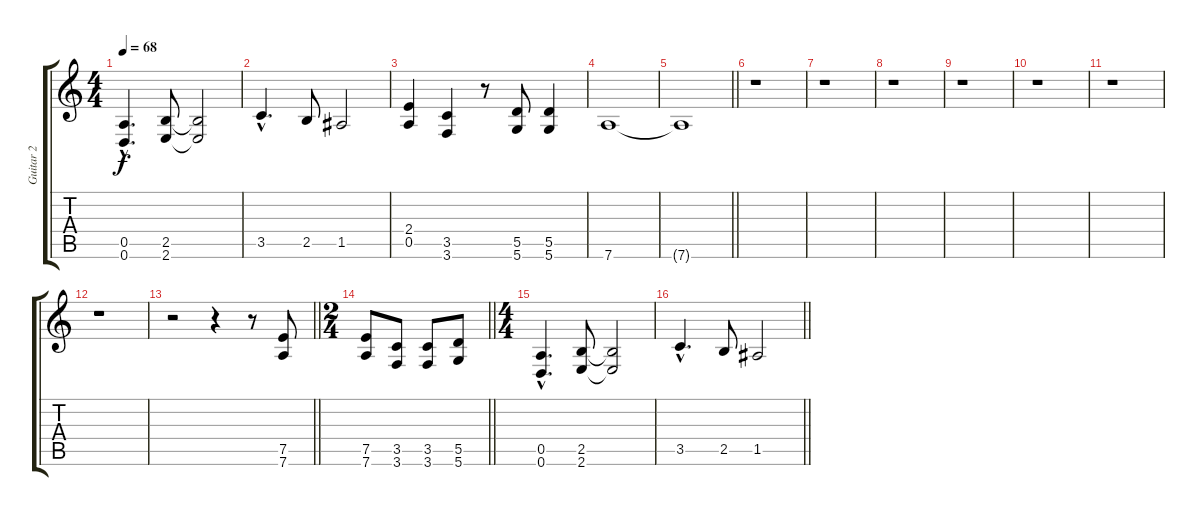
\track ("Guitar 2" "Guitar 2") {instrument distortionguitar}
\staff {score tabs}
\tuning (E4 B3 G3 D3 A2 D2) {hide}
\ts (4 4)
\tempo 68
\clef g2
\ks c
(0.5{hac} 0.6{hac}).4{d dy f} (2.5 2.6).8 (2.5{t} 2.6{t}).2 |
3.5{hac}.4{d} 2.5.8 1.5.2 |
(2.4 0.5).4 (3.5 3.6).4 r.8 (5.5 5.6).8 (5.5 5.6).4 |
7.6.1 |
\barLineRight lightlight
7.6{t}.1 |
r.1 |
r.1 |
r.1 |
r.1 |
r.1 |
r.1 |
r.1 |
\barLineRight lightlight
r.2 r.4 r.8 (7.5 7.6).8 |
\ts (2 4)
\barLineRight lightlight
(7.5 7.6).8 (3.5 3.6).8 (3.5 3.6).8 (5.5 5.6).8 |
\ts (4 4)
(0.5{hac} 0.6{hac}).4{d} (2.5 2.6).8 (2.5{t} 2.6{t}).2 |
\barLineRight lightlight
3.5{hac}.4{d} 2.5.8 1.5.2
